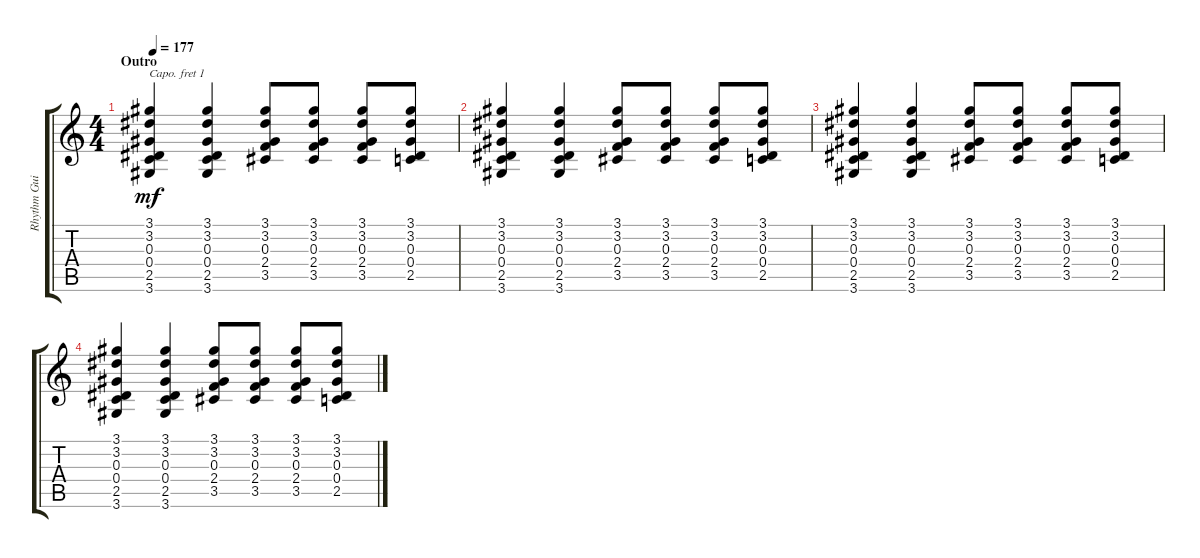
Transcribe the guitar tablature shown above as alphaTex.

\track ("Rhythm Guitar" "Rhythm Gui") {instrument acousticguitarsteel}
\staff {score tabs}
\capo 1
\tuning (E4 B3 G3 D3 A2 E2) {hide}
\ts (4 4)
\section ("" "Outro")
\tempo 177
\clef g2
\ks c
(3.1 3.2 0.3 0.4 2.5 3.6).4{dy mf} (3.1 3.2 0.3 0.4 2.5 3.6).4 (3.1 3.2 0.3 2.4 3.5).8 (3.1 3.2 0.3 2.4 3.5).8 (3.1 3.2 0.3 2.4 3.5).8 (3.1 3.2 0.3 0.4 2.5).8 |
(3.1 3.2 0.3 0.4 2.5 3.6).4 (3.1 3.2 0.3 0.4 2.5 3.6).4 (3.1 3.2 0.3 2.4 3.5).8 (3.1 3.2 0.3 2.4 3.5).8 (3.1 3.2 0.3 2.4 3.5).8 (3.1 3.2 0.3 0.4 2.5).8 |
(3.1 3.2 0.3 0.4 2.5 3.6).4 (3.1 3.2 0.3 0.4 2.5 3.6).4 (3.1 3.2 0.3 2.4 3.5).8 (3.1 3.2 0.3 2.4 3.5).8 (3.1 3.2 0.3 2.4 3.5).8 (3.1 3.2 0.3 0.4 2.5).8 |
(3.1 3.2 0.3 0.4 2.5 3.6).4 (3.1 3.2 0.3 0.4 2.5 3.6).4 (3.1 3.2 0.3 2.4 3.5).8 (3.1 3.2 0.3 2.4 3.5).8 (3.1 3.2 0.3 2.4 3.5).8 (3.1 3.2 0.3 0.4 2.5).8
